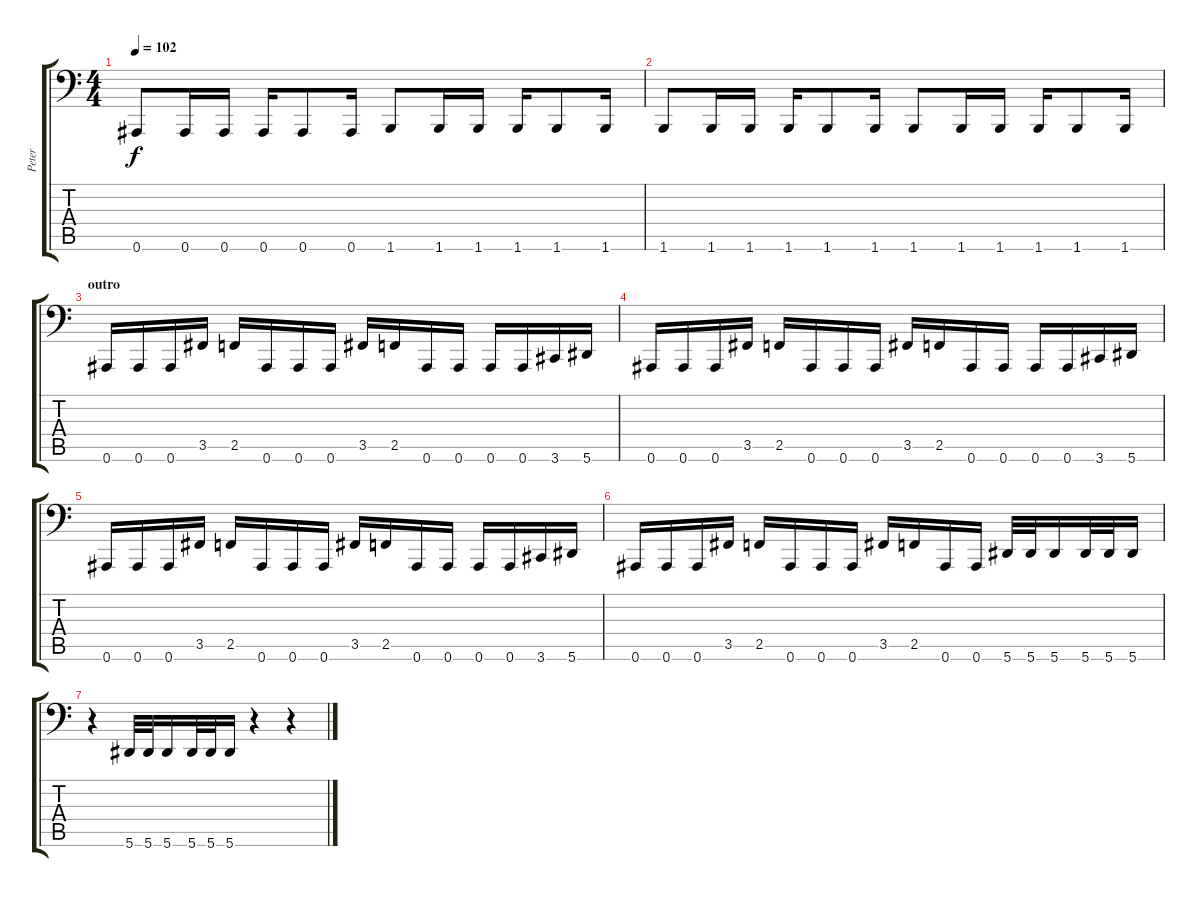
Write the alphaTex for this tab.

\track ("Peter" "Peter") {instrument slapbass1}
\staff {score tabs}
\tuning (B2 Gb2 Db2 Ab1 Eb1 Bb0) {hide}
\ts (4 4)
\tempo 102
\clef f4
\ks c
0.6.8{dy f} 0.6.16 0.6.16 0.6.16 0.6.8 0.6.16 1.6.8 1.6.16 1.6.16 1.6.16 1.6.8 1.6.16 |
1.6.8 1.6.16 1.6.16 1.6.16 1.6.8 1.6.16 1.6.8 1.6.16 1.6.16 1.6.16 1.6.8 1.6.16 |
\section ("" "outro")
0.6.16 0.6.16 0.6.16 3.5.16 2.5.16 0.6.16 0.6.16 0.6.16 3.5.16 2.5.16 0.6.16 0.6.16 0.6.16 0.6.16 3.6.16 5.6.16 |
0.6.16 0.6.16 0.6.16 3.5.16 2.5.16 0.6.16 0.6.16 0.6.16 3.5.16 2.5.16 0.6.16 0.6.16 0.6.16 0.6.16 3.6.16 5.6.16 |
0.6.16 0.6.16 0.6.16 3.5.16 2.5.16 0.6.16 0.6.16 0.6.16 3.5.16 2.5.16 0.6.16 0.6.16 0.6.16 0.6.16 3.6.16 5.6.16 |
0.6.16 0.6.16 0.6.16 3.5.16 2.5.16 0.6.16 0.6.16 0.6.16 3.5.16 2.5.16 0.6.16 0.6.16 5.6.32 5.6.32 5.6.16 5.6.32 5.6.32 5.6.16 |
r.4 5.6.32 5.6.32 5.6.16 5.6.32 5.6.32 5.6.16 r.4 r.4
